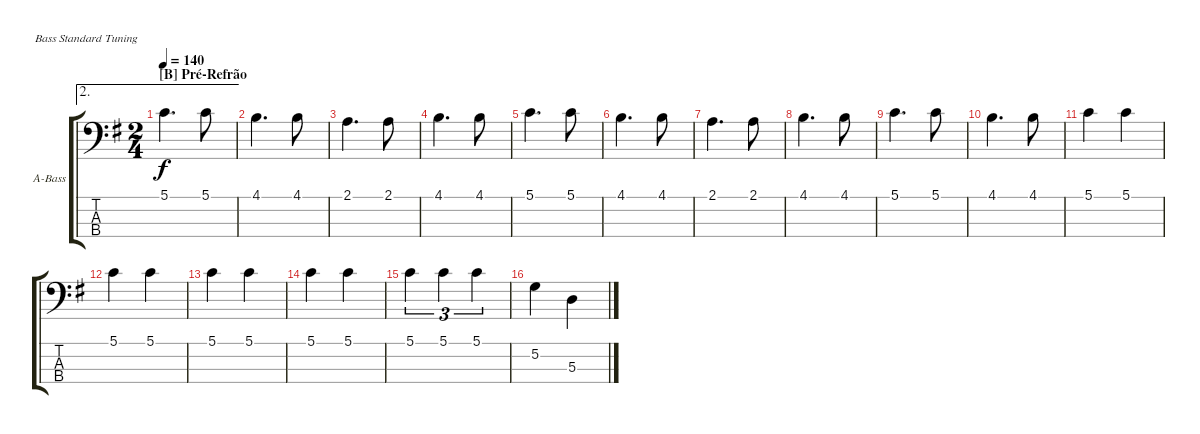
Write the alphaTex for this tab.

\defaultSystemsLayout 4
\bracketExtendMode groupsimilarinstruments
\firstSystemTrackNameOrientation horizontal
\otherSystemsTrackNameOrientation horizontal
\track ("Acoustic Bass" "A-Bass") {instrument acousticbass}
\staff {score tabs}
\tuning (G2 D2 A1 E1)
\ae 2
\ts (2 4)
\section ("B" "Pré-Refrão")
\tempo 140
\clef f4
\ks g
5.1.4{d dy f} 5.1.8 |
4.1.4{d} 4.1.8 |
2.1.4{d} 2.1.8 |
4.1.4{d} 4.1.8 |
5.1.4{d} 5.1.8 |
4.1.4{d} 4.1.8 |
2.1.4{d} 2.1.8 |
4.1.4{d} 4.1.8 |
5.1.4{d} 5.1.8 |
4.1.4{d} 4.1.8 |
5.1.4 5.1.4 |
5.1.4 5.1.4 |
5.1.4 5.1.4 |
5.1.4 5.1.4 |
5.1.4{tu (3 2)} 5.1.4{tu (3 2)} 5.1.4{tu (3 2)} |
5.2.4 5.3.4
